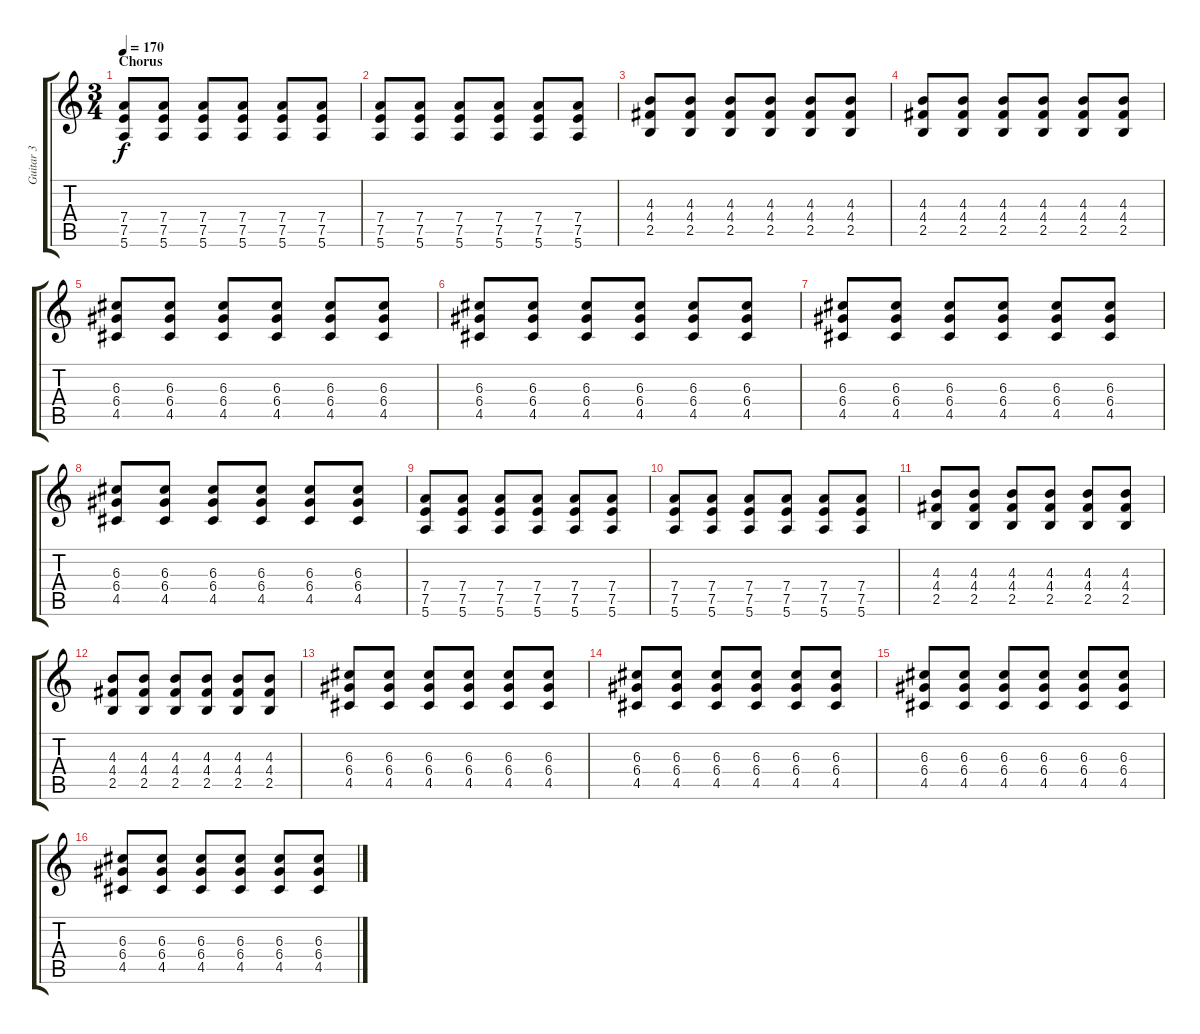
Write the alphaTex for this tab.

\track ("Guitar 3" "Guitar 3") {instrument overdrivenguitar}
\staff {score tabs}
\tuning (E4 B3 G3 D3 A2 E2) {hide}
\ts (3 4)
\section ("" "Chorus")
\tempo 170
\clef g2
\ks c
(7.4 7.5 5.6).8{dy f} (7.4 7.5 5.6).8 (7.4 7.5 5.6).8 (7.4 7.5 5.6).8 (7.4 7.5 5.6).8 (7.4 7.5 5.6).8 |
(7.4 7.5 5.6).8 (7.4 7.5 5.6).8 (7.4 7.5 5.6).8 (7.4 7.5 5.6).8 (7.4 7.5 5.6).8 (7.4 7.5 5.6).8 |
(4.3 4.4 2.5).8 (4.3 4.4 2.5).8 (4.3 4.4 2.5).8 (4.3 4.4 2.5).8 (4.3 4.4 2.5).8 (4.3 4.4 2.5).8 |
(4.3 4.4 2.5).8 (4.3 4.4 2.5).8 (4.3 4.4 2.5).8 (4.3 4.4 2.5).8 (4.3 4.4 2.5).8 (4.3 4.4 2.5).8 |
(6.3 6.4 4.5).8 (6.3 6.4 4.5).8 (6.3 6.4 4.5).8 (6.3 6.4 4.5).8 (6.3 6.4 4.5).8 (6.3 6.4 4.5).8 |
(6.3 6.4 4.5).8 (6.3 6.4 4.5).8 (6.3 6.4 4.5).8 (6.3 6.4 4.5).8 (6.3 6.4 4.5).8 (6.3 6.4 4.5).8 |
(6.3 6.4 4.5).8 (6.3 6.4 4.5).8 (6.3 6.4 4.5).8 (6.3 6.4 4.5).8 (6.3 6.4 4.5).8 (6.3 6.4 4.5).8 |
(6.3 6.4 4.5).8 (6.3 6.4 4.5).8 (6.3 6.4 4.5).8 (6.3 6.4 4.5).8 (6.3 6.4 4.5).8 (6.3 6.4 4.5).8 |
(7.4 7.5 5.6).8 (7.4 7.5 5.6).8 (7.4 7.5 5.6).8 (7.4 7.5 5.6).8 (7.4 7.5 5.6).8 (7.4 7.5 5.6).8 |
(7.4 7.5 5.6).8 (7.4 7.5 5.6).8 (7.4 7.5 5.6).8 (7.4 7.5 5.6).8 (7.4 7.5 5.6).8 (7.4 7.5 5.6).8 |
(4.3 4.4 2.5).8 (4.3 4.4 2.5).8 (4.3 4.4 2.5).8 (4.3 4.4 2.5).8 (4.3 4.4 2.5).8 (4.3 4.4 2.5).8 |
(4.3 4.4 2.5).8 (4.3 4.4 2.5).8 (4.3 4.4 2.5).8 (4.3 4.4 2.5).8 (4.3 4.4 2.5).8 (4.3 4.4 2.5).8 |
(6.3 6.4 4.5).8 (6.3 6.4 4.5).8 (6.3 6.4 4.5).8 (6.3 6.4 4.5).8 (6.3 6.4 4.5).8 (6.3 6.4 4.5).8 |
(6.3 6.4 4.5).8 (6.3 6.4 4.5).8 (6.3 6.4 4.5).8 (6.3 6.4 4.5).8 (6.3 6.4 4.5).8 (6.3 6.4 4.5).8 |
(6.3 6.4 4.5).8 (6.3 6.4 4.5).8 (6.3 6.4 4.5).8 (6.3 6.4 4.5).8 (6.3 6.4 4.5).8 (6.3 6.4 4.5).8 |
(6.3 6.4 4.5).8 (6.3 6.4 4.5).8 (6.3 6.4 4.5).8 (6.3 6.4 4.5).8 (6.3 6.4 4.5).8 (6.3 6.4 4.5).8
